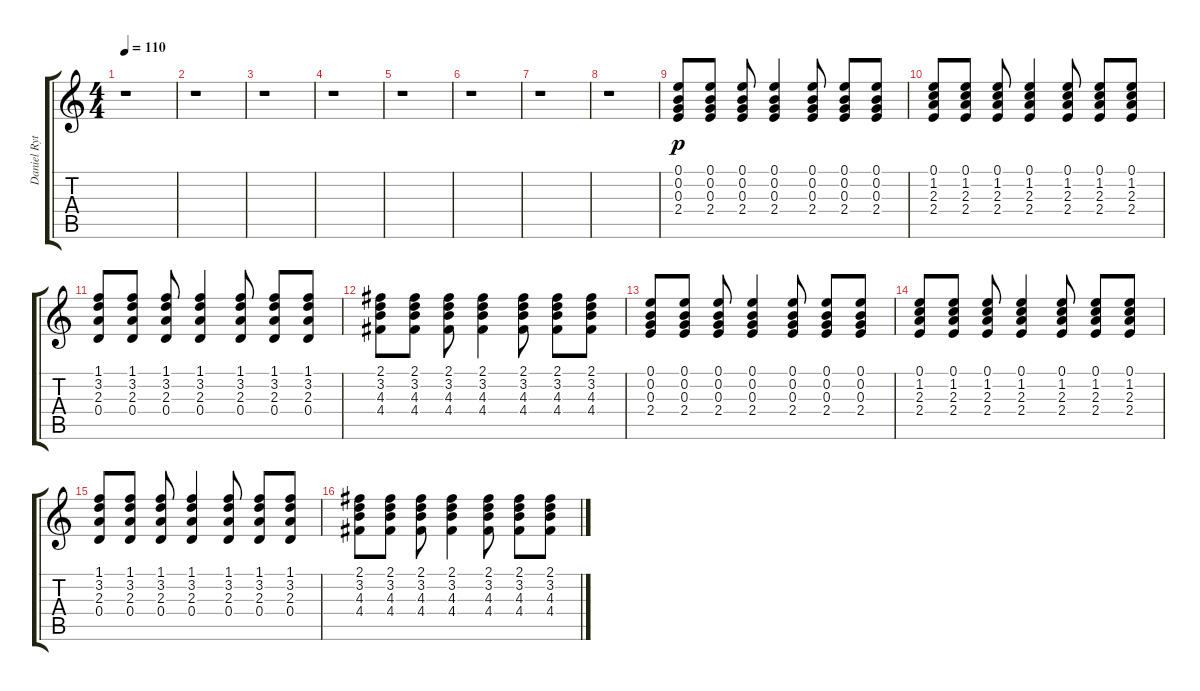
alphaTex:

\track ("Daniel Rythym Guitar" "Daniel Ryt") {instrument acousticguitarsteel}
\staff {score tabs}
\tuning (E4 B3 G3 D3 A2 E2) {hide}
\ts (4 4)
\tempo 110
\clef g2
\ks c
r.1{dy p} |
r.1 |
r.1 |
r.1 |
r.1 |
r.1 |
r.1 |
r.1 |
(0.1 0.2 0.3 2.4).8 (0.1 0.2 0.3 2.4).8 (0.1 0.2 0.3 2.4).8 (0.1 0.2 0.3 2.4).4 (0.1 0.2 0.3 2.4).8 (0.1 0.2 0.3 2.4).8 (0.1 0.2 0.3 2.4).8 |
(0.1 1.2 2.3 2.4).8 (0.1 1.2 2.3 2.4).8 (0.1 1.2 2.3 2.4).8 (0.1 1.2 2.3 2.4).4 (0.1 1.2 2.3 2.4).8 (0.1 1.2 2.3 2.4).8 (0.1 1.2 2.3 2.4).8 |
(1.1 3.2 2.3 0.4).8 (1.1 3.2 2.3 0.4).8 (1.1 3.2 2.3 0.4).8 (1.1 3.2 2.3 0.4).4 (1.1 3.2 2.3 0.4).8 (1.1 3.2 2.3 0.4).8 (1.1 3.2 2.3 0.4).8 |
(2.1 3.2 4.3 4.4).8 (2.1 3.2 4.3 4.4).8 (2.1 3.2 4.3 4.4).8 (2.1 3.2 4.3 4.4).4 (2.1 3.2 4.3 4.4).8 (2.1 3.2 4.3 4.4).8 (2.1 3.2 4.3 4.4).8 |
(0.1 0.2 0.3 2.4).8 (0.1 0.2 0.3 2.4).8 (0.1 0.2 0.3 2.4).8 (0.1 0.2 0.3 2.4).4 (0.1 0.2 0.3 2.4).8 (0.1 0.2 0.3 2.4).8 (0.1 0.2 0.3 2.4).8 |
(0.1 1.2 2.3 2.4).8 (0.1 1.2 2.3 2.4).8 (0.1 1.2 2.3 2.4).8 (0.1 1.2 2.3 2.4).4 (0.1 1.2 2.3 2.4).8 (0.1 1.2 2.3 2.4).8 (0.1 1.2 2.3 2.4).8 |
(1.1 3.2 2.3 0.4).8 (1.1 3.2 2.3 0.4).8 (1.1 3.2 2.3 0.4).8 (1.1 3.2 2.3 0.4).4 (1.1 3.2 2.3 0.4).8 (1.1 3.2 2.3 0.4).8 (1.1 3.2 2.3 0.4).8 |
(2.1 3.2 4.3 4.4).8 (2.1 3.2 4.3 4.4).8 (2.1 3.2 4.3 4.4).8 (2.1 3.2 4.3 4.4).4 (2.1 3.2 4.3 4.4).8 (2.1 3.2 4.3 4.4).8 (2.1 3.2 4.3 4.4).8
